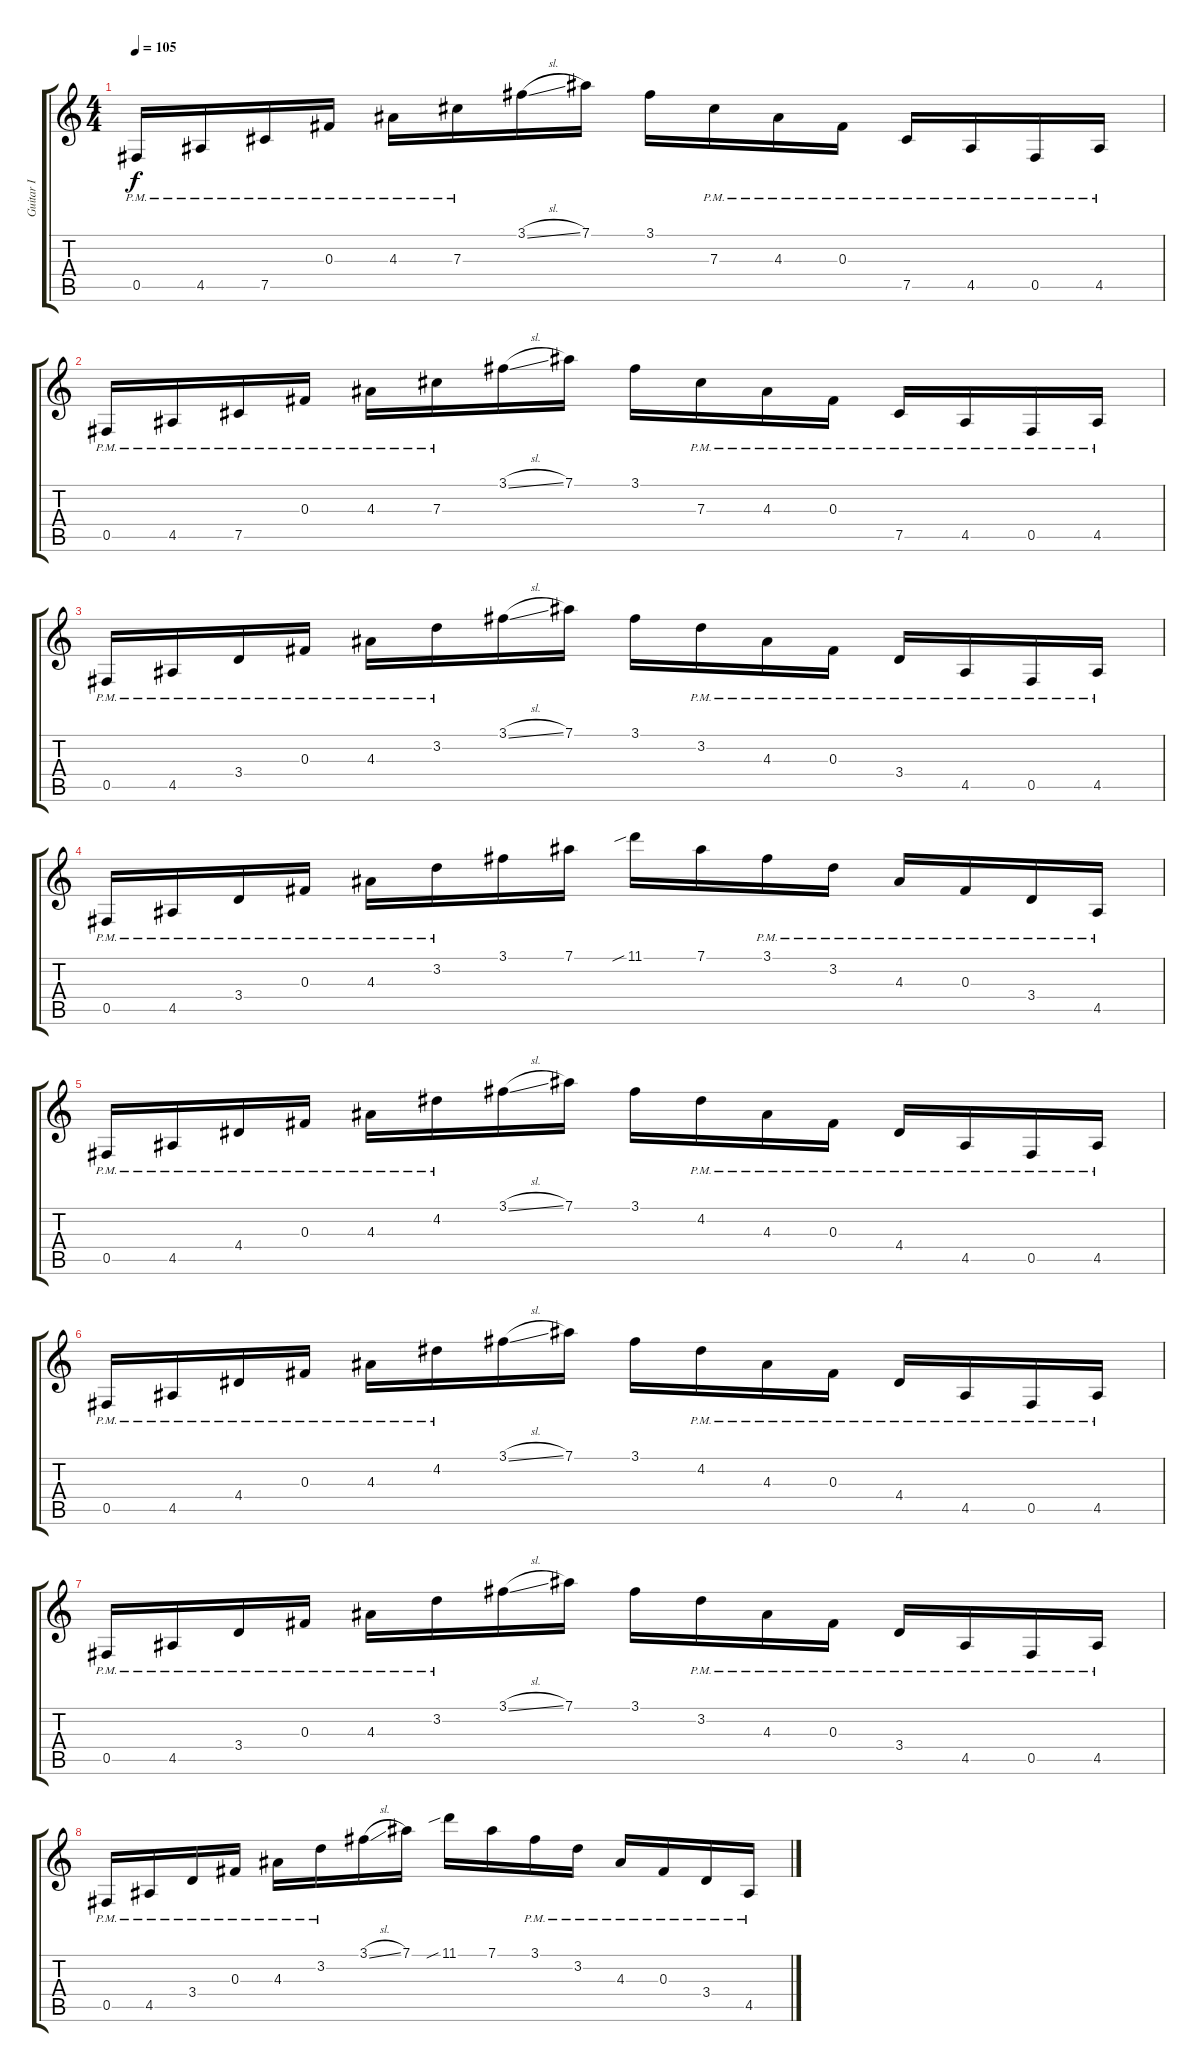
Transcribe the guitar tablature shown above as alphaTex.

\track ("Guitar I" "Guitar I") {instrument distortionguitar}
\staff {score tabs}
\tuning (Eb4 B3 Gb3 B2 Gb2 B1) {hide}
\ts (4 4)
\tempo 105
\clef g2
\ks c
0.5{pm}.16{dy f} 4.5{pm}.16 7.5{pm}.16 0.3{pm}.16 4.3{pm}.16 7.3{pm}.16 3.1{sl}.16 7.1.16 3.1.16 7.3{pm}.16 4.3{pm}.16 0.3{pm}.16 7.5{pm}.16 4.5{pm}.16 0.5{pm}.16 4.5{pm}.16 |
0.5{pm}.16 4.5{pm}.16 7.5{pm}.16 0.3{pm}.16 4.3{pm}.16 7.3{pm}.16 3.1{sl}.16 7.1.16 3.1.16 7.3{pm}.16 4.3{pm}.16 0.3{pm}.16 7.5{pm}.16 4.5{pm}.16 0.5{pm}.16 4.5{pm}.16 |
0.5{pm}.16 4.5{pm}.16 3.4{pm}.16 0.3{pm}.16 4.3{pm}.16 3.2{pm}.16 3.1{sl}.16 7.1.16 3.1.16 3.2{pm}.16 4.3{pm}.16 0.3{pm}.16 3.4{pm}.16 4.5{pm}.16 0.5{pm}.16 4.5{pm}.16 |
0.5{pm}.16 4.5{pm}.16 3.4{pm}.16 0.3{pm}.16 4.3{pm}.16 3.2{pm}.16 3.1.16 7.1.16 11.1{sib}.16 7.1.16 3.1{pm}.16 3.2{pm}.16 4.3{pm}.16 0.3{pm}.16 3.4{pm}.16 4.5{pm}.16 |
0.5{pm}.16 4.5{pm}.16 4.4{pm}.16 0.3{pm}.16 4.3{pm}.16 4.2{pm}.16 3.1{sl}.16 7.1.16 3.1.16 4.2{pm}.16 4.3{pm}.16 0.3{pm}.16 4.4{pm}.16 4.5{pm}.16 0.5{pm}.16 4.5{pm}.16 |
0.5{pm}.16 4.5{pm}.16 4.4{pm}.16 0.3{pm}.16 4.3{pm}.16 4.2{pm}.16 3.1{sl}.16 7.1.16 3.1.16 4.2{pm}.16 4.3{pm}.16 0.3{pm}.16 4.4{pm}.16 4.5{pm}.16 0.5{pm}.16 4.5{pm}.16 |
0.5{pm}.16 4.5{pm}.16 3.4{pm}.16 0.3{pm}.16 4.3{pm}.16 3.2{pm}.16 3.1{sl}.16 7.1.16 3.1.16 3.2{pm}.16 4.3{pm}.16 0.3{pm}.16 3.4{pm}.16 4.5{pm}.16 0.5{pm}.16 4.5{pm}.16 |
0.5{pm}.16 4.5{pm}.16 3.4{pm}.16 0.3{pm}.16 4.3{pm}.16 3.2{pm}.16 3.1{sl}.16 7.1.16 11.1{sib}.16 7.1.16 3.1{pm}.16 3.2{pm}.16 4.3{pm}.16 0.3{pm}.16 3.4{pm}.16 4.5{pm}.16
